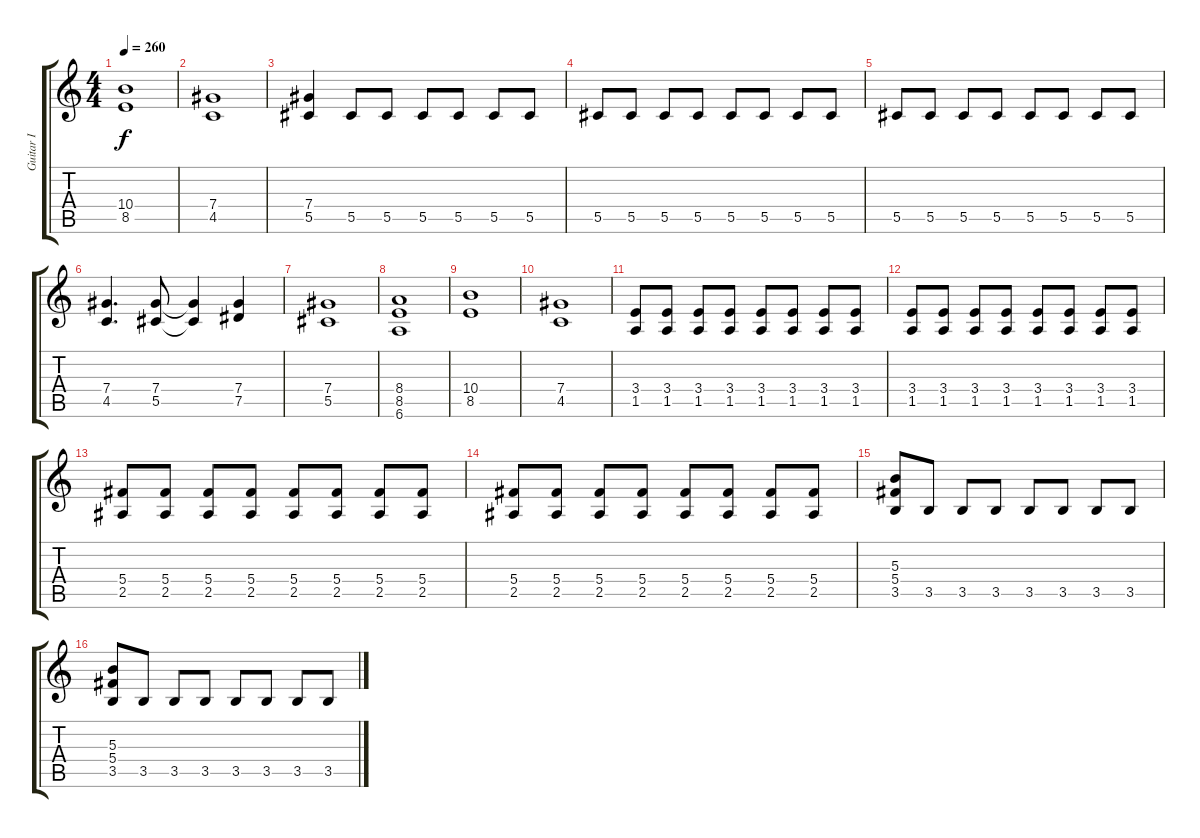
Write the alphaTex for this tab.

\track ("Guitar I" "Guitar I") {instrument overdrivenguitar}
\staff {score tabs}
\tuning (Eb4 Bb3 Gb3 Db3 Ab2 Eb2) {hide}
\ts (4 4)
\tempo 260
\clef g2
\ks c
(10.4 8.5).1{dy f} |
(7.4 4.5).1 |
(7.4 5.5).4 5.5.8 5.5.8 5.5.8 5.5.8 5.5.8 5.5.8 |
5.5.8 5.5.8 5.5.8 5.5.8 5.5.8 5.5.8 5.5.8 5.5.8 |
5.5.8 5.5.8 5.5.8 5.5.8 5.5.8 5.5.8 5.5.8 5.5.8 |
(7.4 4.5).4{d} (7.4 5.5).8 (7.4{t} 5.5{t}).4 (7.4 7.5).4 |
(7.4 5.5).1 |
(8.4 8.5 6.6).1 |
(10.4 8.5).1 |
(7.4 4.5).1 |
(3.4 1.5).8 (3.4 1.5).8 (3.4 1.5).8 (3.4 1.5).8 (3.4 1.5).8 (3.4 1.5).8 (3.4 1.5).8 (3.4 1.5).8 |
(3.4 1.5).8 (3.4 1.5).8 (3.4 1.5).8 (3.4 1.5).8 (3.4 1.5).8 (3.4 1.5).8 (3.4 1.5).8 (3.4 1.5).8 |
(5.4 2.5).8 (5.4 2.5).8 (5.4 2.5).8 (5.4 2.5).8 (5.4 2.5).8 (5.4 2.5).8 (5.4 2.5).8 (5.4 2.5).8 |
(5.4 2.5).8 (5.4 2.5).8 (5.4 2.5).8 (5.4 2.5).8 (5.4 2.5).8 (5.4 2.5).8 (5.4 2.5).8 (5.4 2.5).8 |
(5.3 5.4 3.5).8 3.5.8 3.5.8 3.5.8 3.5.8 3.5.8 3.5.8 3.5.8 |
(5.3 5.4 3.5).8 3.5.8 3.5.8 3.5.8 3.5.8 3.5.8 3.5.8 3.5.8
